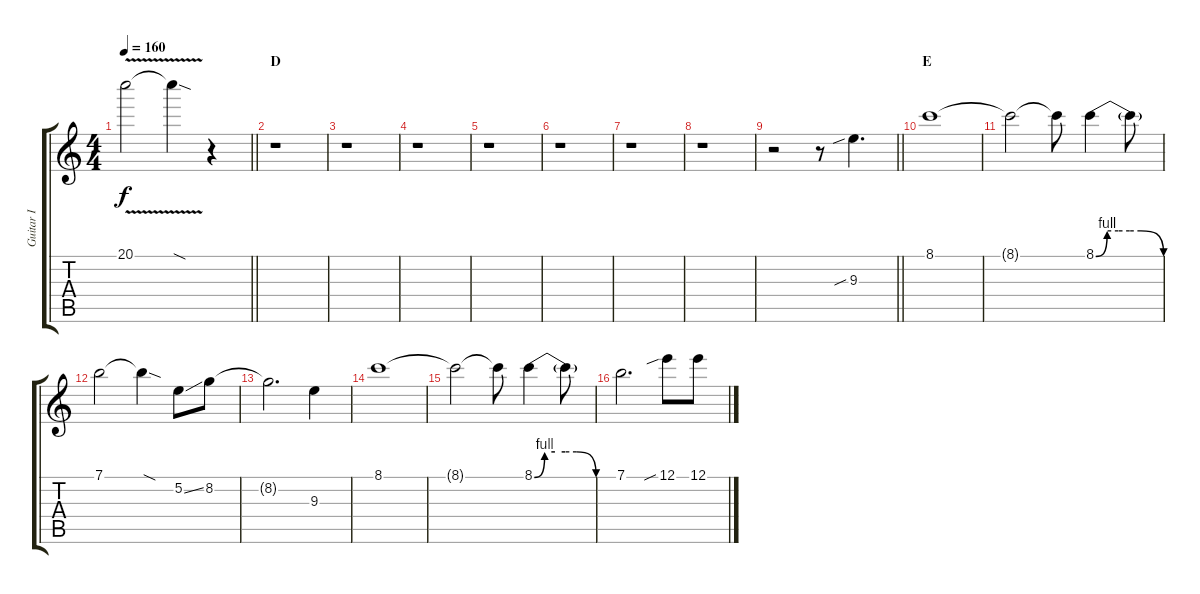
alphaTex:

\track ("Guitar I" "Guitar I") {instrument overdrivenguitar}
\staff {score tabs}
\tuning (E4 B3 G3 D3 A2 E2) {hide}
\ts (4 4)
\tempo 160
\clef g2
\barLineRight lightlight
\ks c
20.1{v}.2{dy f} 20.1{sod t}.4 r.4 |
\section ("" "D")
r.1 |
r.1 |
r.1 |
r.1 |
r.1 |
r.1 |
r.1 |
\barLineRight lightlight
r.2 r.8 9.3{sib}.4{d} |
\section ("" "E")
8.1.1 |
8.1{t}.2 8.1{t}.8 8.1{be (custom 0 0 10 4 20 4 30 4 40 4 60 0)}.4 8.1{t}.8 |
7.1.2 7.1{sod t}.4 5.2{ss}.8 8.2.8 |
8.2{t}.2{d} 9.3.4 |
8.1.1 |
8.1{t}.2 8.1{t}.8 8.1{be (custom 0 0 10 4 20 4 30 4 41 4 60 0)}.4 8.1{t}.8 |
7.1.2{d} 12.1{sib}.8 12.1.8
